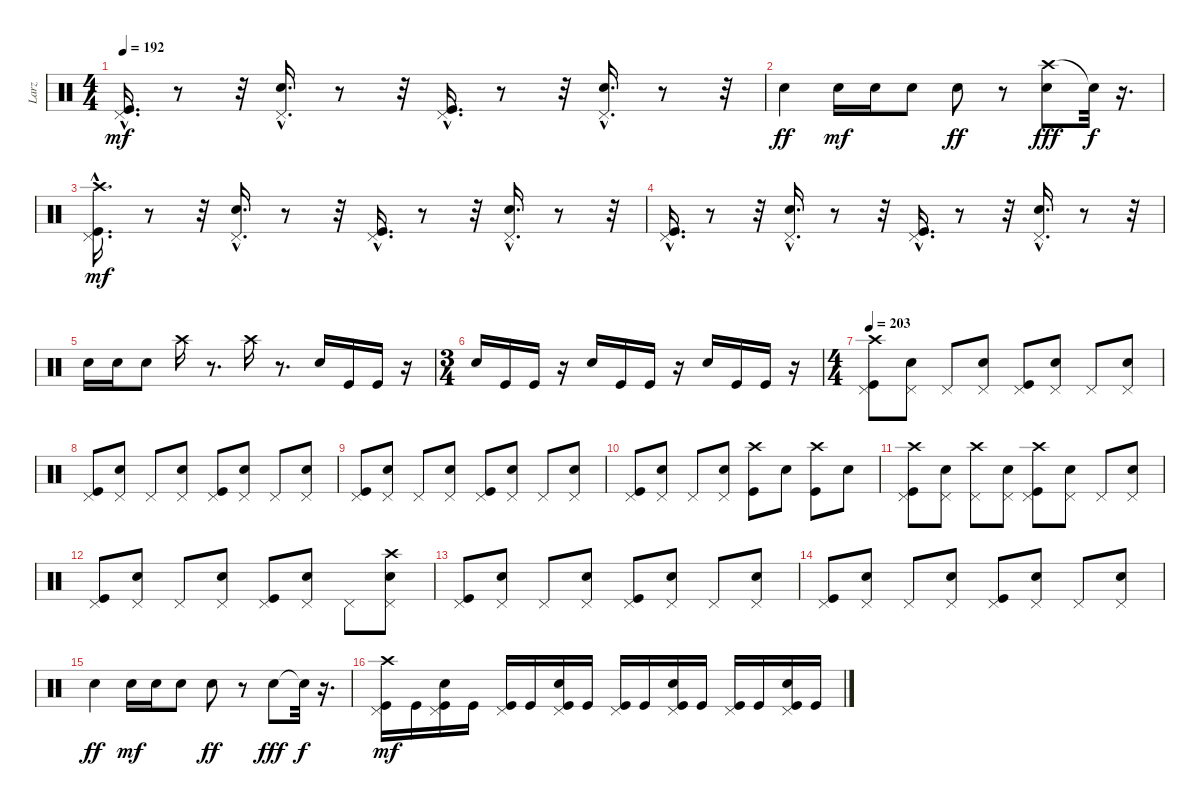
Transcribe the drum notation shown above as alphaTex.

\track ("Larz" "Larz") {instrument percussion}
\staff {score}
\articulation defaults
\ts (4 4)
\tempo 192
\clef neutral
\ks c
("Pedal Hi-Hat (hit)" "Kick (hit)"{hac}).16{d dy mf} r.8 r.32 ("Pedal Hi-Hat (hit)" "Snare (hit) 2"{hac}).16{d} r.8 r.32 ("Pedal Hi-Hat (hit)" "Kick (hit)"{hac}).16{d} r.8 r.32 ("Pedal Hi-Hat (hit)" "Snare (hit) 2"{hac}).16{d} r.8 r.32 |
"Snare (hit) 2".4{dy ff} "Snare (hit) 2".16{dy mf} "Snare (hit) 2".16 "Snare (hit) 2".8 "Snare (hit) 2".8{dy ff} r.8 ("Crash high (hit)" "Snare (hit) 2").8{dy fff} "Snare (hit)"{t}.32{dy f} r.16{d} |
("Crash high (hit)" "Pedal Hi-Hat (hit)" "Kick (hit)"{hac}).16{d dy mf} r.8 r.32 ("Pedal Hi-Hat (hit)" "Snare (hit) 2"{hac}).16{d} r.8 r.32 ("Pedal Hi-Hat (hit)" "Kick (hit)"{hac}).16{d} r.8 r.32 ("Pedal Hi-Hat (hit)" "Snare (hit) 2"{hac}).16{d} r.8 r.32 |
("Pedal Hi-Hat (hit)" "Kick (hit)"{hac}).16{d} r.8 r.32 ("Pedal Hi-Hat (hit)" "Snare (hit) 2"{hac}).16{d} r.8 r.32 ("Pedal Hi-Hat (hit)" "Kick (hit)"{hac}).16{d} r.8 r.32 ("Pedal Hi-Hat (hit)" "Snare (hit) 2"{hac}).16{d} r.8 r.32 |
"Snare (hit) 2".16 "Snare (hit) 2".16 "Snare (hit) 2".8 "Crash high (hit)".16 r.8{d} "Crash high (hit)".16 r.8{d} "Snare (hit) 2".16 "Kick (hit)".16 "Kick (hit)".16 r.16 |
\ts (3 4)
"Snare (hit) 2".16 "Kick (hit)".16 "Kick (hit)".16 r.16 "Snare (hit) 2".16 "Kick (hit)".16 "Kick (hit)".16 r.16 "Snare (hit) 2".16 "Kick (hit)".16 "Kick (hit)".16 r.16 |
\ts (4 4)
\tempo 203
("Pedal Hi-Hat (hit)" "Kick (hit)" "Crash high (hit)").8 ("Pedal Hi-Hat (hit)" "Snare (hit) 2").8 "Pedal Hi-Hat (hit)".8 ("Pedal Hi-Hat (hit)" "Snare (hit) 2").8 ("Pedal Hi-Hat (hit)" "Kick (hit)").8 ("Pedal Hi-Hat (hit)" "Snare (hit) 2").8 "Pedal Hi-Hat (hit)".8 ("Pedal Hi-Hat (hit)" "Snare (hit) 2").8 |
("Pedal Hi-Hat (hit)" "Kick (hit)").8 ("Pedal Hi-Hat (hit)" "Snare (hit) 2").8 "Pedal Hi-Hat (hit)".8 ("Pedal Hi-Hat (hit)" "Snare (hit) 2").8 ("Pedal Hi-Hat (hit)" "Kick (hit)").8 ("Pedal Hi-Hat (hit)" "Snare (hit) 2").8 "Pedal Hi-Hat (hit)".8 ("Pedal Hi-Hat (hit)" "Snare (hit) 2").8 |
("Pedal Hi-Hat (hit)" "Kick (hit)").8 ("Pedal Hi-Hat (hit)" "Snare (hit) 2").8 "Pedal Hi-Hat (hit)".8 ("Pedal Hi-Hat (hit)" "Snare (hit) 2").8 ("Pedal Hi-Hat (hit)" "Kick (hit)").8 ("Pedal Hi-Hat (hit)" "Snare (hit) 2").8 "Pedal Hi-Hat (hit)".8 ("Pedal Hi-Hat (hit)" "Snare (hit) 2").8 |
("Pedal Hi-Hat (hit)" "Kick (hit)").8 ("Pedal Hi-Hat (hit)" "Snare (hit) 2").8 "Pedal Hi-Hat (hit)".8 ("Pedal Hi-Hat (hit)" "Snare (hit) 2").8 ("Crash high (hit)" "Kick (hit)").8 "Snare (hit) 2".8 ("Crash high (hit)" "Kick (hit)").8 "Snare (hit) 2".8 |
("Crash high (hit)" "Pedal Hi-Hat (hit)" "Kick (hit)").8 ("Pedal Hi-Hat (hit)" "Snare (hit) 2").8 ("Crash high (hit)" "Pedal Hi-Hat (hit)").8 ("Pedal Hi-Hat (hit)" "Snare (hit) 2").8 ("Crash high (hit)" "Pedal Hi-Hat (hit)" "Kick (hit)").8 ("Pedal Hi-Hat (hit)" "Snare (hit) 2").8 "Pedal Hi-Hat (hit)".8 ("Pedal Hi-Hat (hit)" "Snare (hit) 2").8 |
("Pedal Hi-Hat (hit)" "Kick (hit)").8 ("Pedal Hi-Hat (hit)" "Snare (hit) 2").8 "Pedal Hi-Hat (hit)".8 ("Pedal Hi-Hat (hit)" "Snare (hit) 2").8 ("Pedal Hi-Hat (hit)" "Kick (hit)").8 ("Pedal Hi-Hat (hit)" "Snare (hit) 2").8 "Pedal Hi-Hat (hit)".8 ("Crash high (hit)" "Pedal Hi-Hat (hit)" "Snare (hit) 2").8 |
("Pedal Hi-Hat (hit)" "Kick (hit)").8 ("Pedal Hi-Hat (hit)" "Snare (hit) 2").8 "Pedal Hi-Hat (hit)".8 ("Pedal Hi-Hat (hit)" "Snare (hit) 2").8 ("Pedal Hi-Hat (hit)" "Kick (hit)").8 ("Pedal Hi-Hat (hit)" "Snare (hit) 2").8 "Pedal Hi-Hat (hit)".8 ("Pedal Hi-Hat (hit)" "Snare (hit) 2").8 |
("Pedal Hi-Hat (hit)" "Kick (hit)").8 ("Pedal Hi-Hat (hit)" "Snare (hit) 2").8 "Pedal Hi-Hat (hit)".8 ("Pedal Hi-Hat (hit)" "Snare (hit) 2").8 ("Pedal Hi-Hat (hit)" "Kick (hit)").8 ("Pedal Hi-Hat (hit)" "Snare (hit) 2").8 "Pedal Hi-Hat (hit)".8 ("Pedal Hi-Hat (hit)" "Snare (hit) 2").8 |
"Snare (hit) 2".4{dy ff} "Snare (hit) 2".16{dy mf} "Snare (hit) 2".16 "Snare (hit) 2".8 "Snare (hit) 2".8{dy ff} r.8 "Snare (hit) 2".8{dy fff} "Snare (hit)"{t}.32{dy f} r.16{d} |
("Crash high (hit)" "Pedal Hi-Hat (hit)" "Kick (hit)").16{dy mf} "Kick (hit)".16 ("Pedal Hi-Hat (hit)" "Snare (hit) 2" "Kick (hit)").16 "Kick (hit)".16 ("Pedal Hi-Hat (hit)" "Kick (hit)").16 "Kick (hit)".16 ("Pedal Hi-Hat (hit)" "Snare (hit) 2" "Kick (hit)").16 "Kick (hit)".16 ("Pedal Hi-Hat (hit)" "Kick (hit)").16 "Kick (hit)".16 ("Pedal Hi-Hat (hit)" "Snare (hit) 2" "Kick (hit)").16 "Kick (hit)".16 ("Pedal Hi-Hat (hit)" "Kick (hit)").16 "Kick (hit)".16 ("Pedal Hi-Hat (hit)" "Snare (hit) 2" "Kick (hit)").16 "Kick (hit)".16
